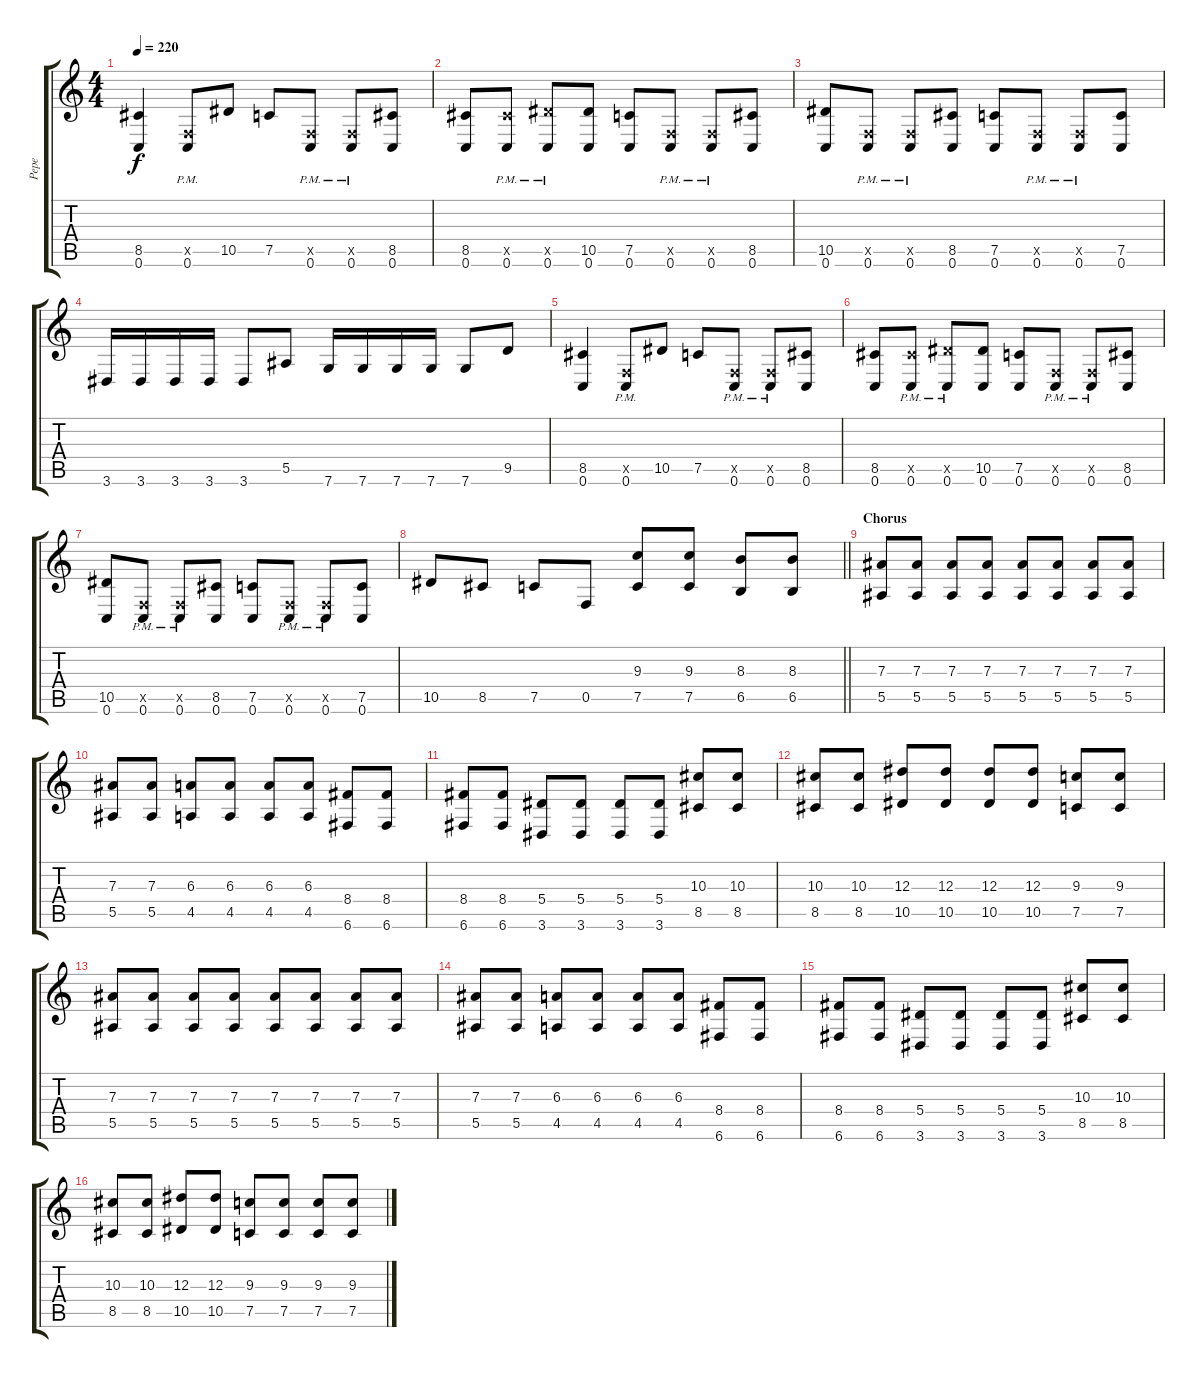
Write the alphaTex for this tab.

\track ("Pepe" "Pepe") {instrument distortionguitar}
\staff {score tabs}
\tuning (C4 G3 Eb3 Bb2 F2 C2) {hide}
\ts (4 4)
\tempo 220
\clef g2
\ks c
(8.5 0.6).4{dy f} (0.5{x} 0.6{pm}).8 10.5.8 7.5.8 (0.5{x} 0.6{pm}).8 (0.5{x} 0.6{pm}).8 (8.5 0.6).8 |
(8.5 0.6).8 (8.5{x} 0.6{pm}).8 (10.5{x} 0.6{pm}).8 (10.5 0.6).8 (7.5 0.6).8 (0.5{x} 0.6{pm}).8 (0.5{x} 0.6{pm}).8 (8.5 0.6).8 |
(10.5 0.6).8 (0.5{x} 0.6{pm}).8 (0.5{x} 0.6{pm}).8 (8.5 0.6).8 (7.5 0.6).8 (0.5{x} 0.6{pm}).8 (0.5{x} 0.6{pm}).8 (7.5 0.6).8 |
3.6.16 3.6.16 3.6.16 3.6.16 3.6.8 5.5.8 7.6.16 7.6.16 7.6.16 7.6.16 7.6.8 9.5.8 |
(8.5 0.6).4 (0.5{x} 0.6{pm}).8 10.5.8 7.5.8 (0.5{x} 0.6{pm}).8 (0.5{x} 0.6{pm}).8 (8.5 0.6).8 |
(8.5 0.6).8 (8.5{x} 0.6{pm}).8 (10.5{x} 0.6{pm}).8 (10.5 0.6).8 (7.5 0.6).8 (0.5{x} 0.6{pm}).8 (0.5{x} 0.6{pm}).8 (8.5 0.6).8 |
(10.5 0.6).8 (0.5{x} 0.6{pm}).8 (0.5{x} 0.6{pm}).8 (8.5 0.6).8 (7.5 0.6).8 (0.5{x} 0.6{pm}).8 (0.5{x} 0.6{pm}).8 (7.5 0.6).8 |
\barLineRight lightlight
10.5.8 8.5.8 7.5.8 0.5.8 (9.3 7.5).8 (9.3 7.5).8 (8.3 6.5).8 (8.3 6.5).8 |
\section ("" "Chorus")
(7.3 5.5).8 (7.3 5.5).8 (7.3 5.5).8 (7.3 5.5).8 (7.3 5.5).8 (7.3 5.5).8 (7.3 5.5).8 (7.3 5.5).8 |
(7.3 5.5).8 (7.3 5.5).8 (6.3 4.5).8 (6.3 4.5).8 (6.3 4.5).8 (6.3 4.5).8 (8.4 6.6).8 (8.4 6.6).8 |
(8.4 6.6).8 (8.4 6.6).8 (5.4 3.6).8 (5.4 3.6).8 (5.4 3.6).8 (5.4 3.6).8 (10.3 8.5).8 (10.3 8.5).8 |
(10.3 8.5).8 (10.3 8.5).8 (12.3 10.5).8 (12.3 10.5).8 (12.3 10.5).8 (12.3 10.5).8 (9.3 7.5).8 (9.3 7.5).8 |
(7.3 5.5).8 (7.3 5.5).8 (7.3 5.5).8 (7.3 5.5).8 (7.3 5.5).8 (7.3 5.5).8 (7.3 5.5).8 (7.3 5.5).8 |
(7.3 5.5).8 (7.3 5.5).8 (6.3 4.5).8 (6.3 4.5).8 (6.3 4.5).8 (6.3 4.5).8 (8.4 6.6).8 (8.4 6.6).8 |
(8.4 6.6).8 (8.4 6.6).8 (5.4 3.6).8 (5.4 3.6).8 (5.4 3.6).8 (5.4 3.6).8 (10.3 8.5).8 (10.3 8.5).8 |
(10.3 8.5).8 (10.3 8.5).8 (12.3 10.5).8 (12.3 10.5).8 (9.3 7.5).8 (9.3 7.5).8 (9.3 7.5).8 (9.3 7.5).8
